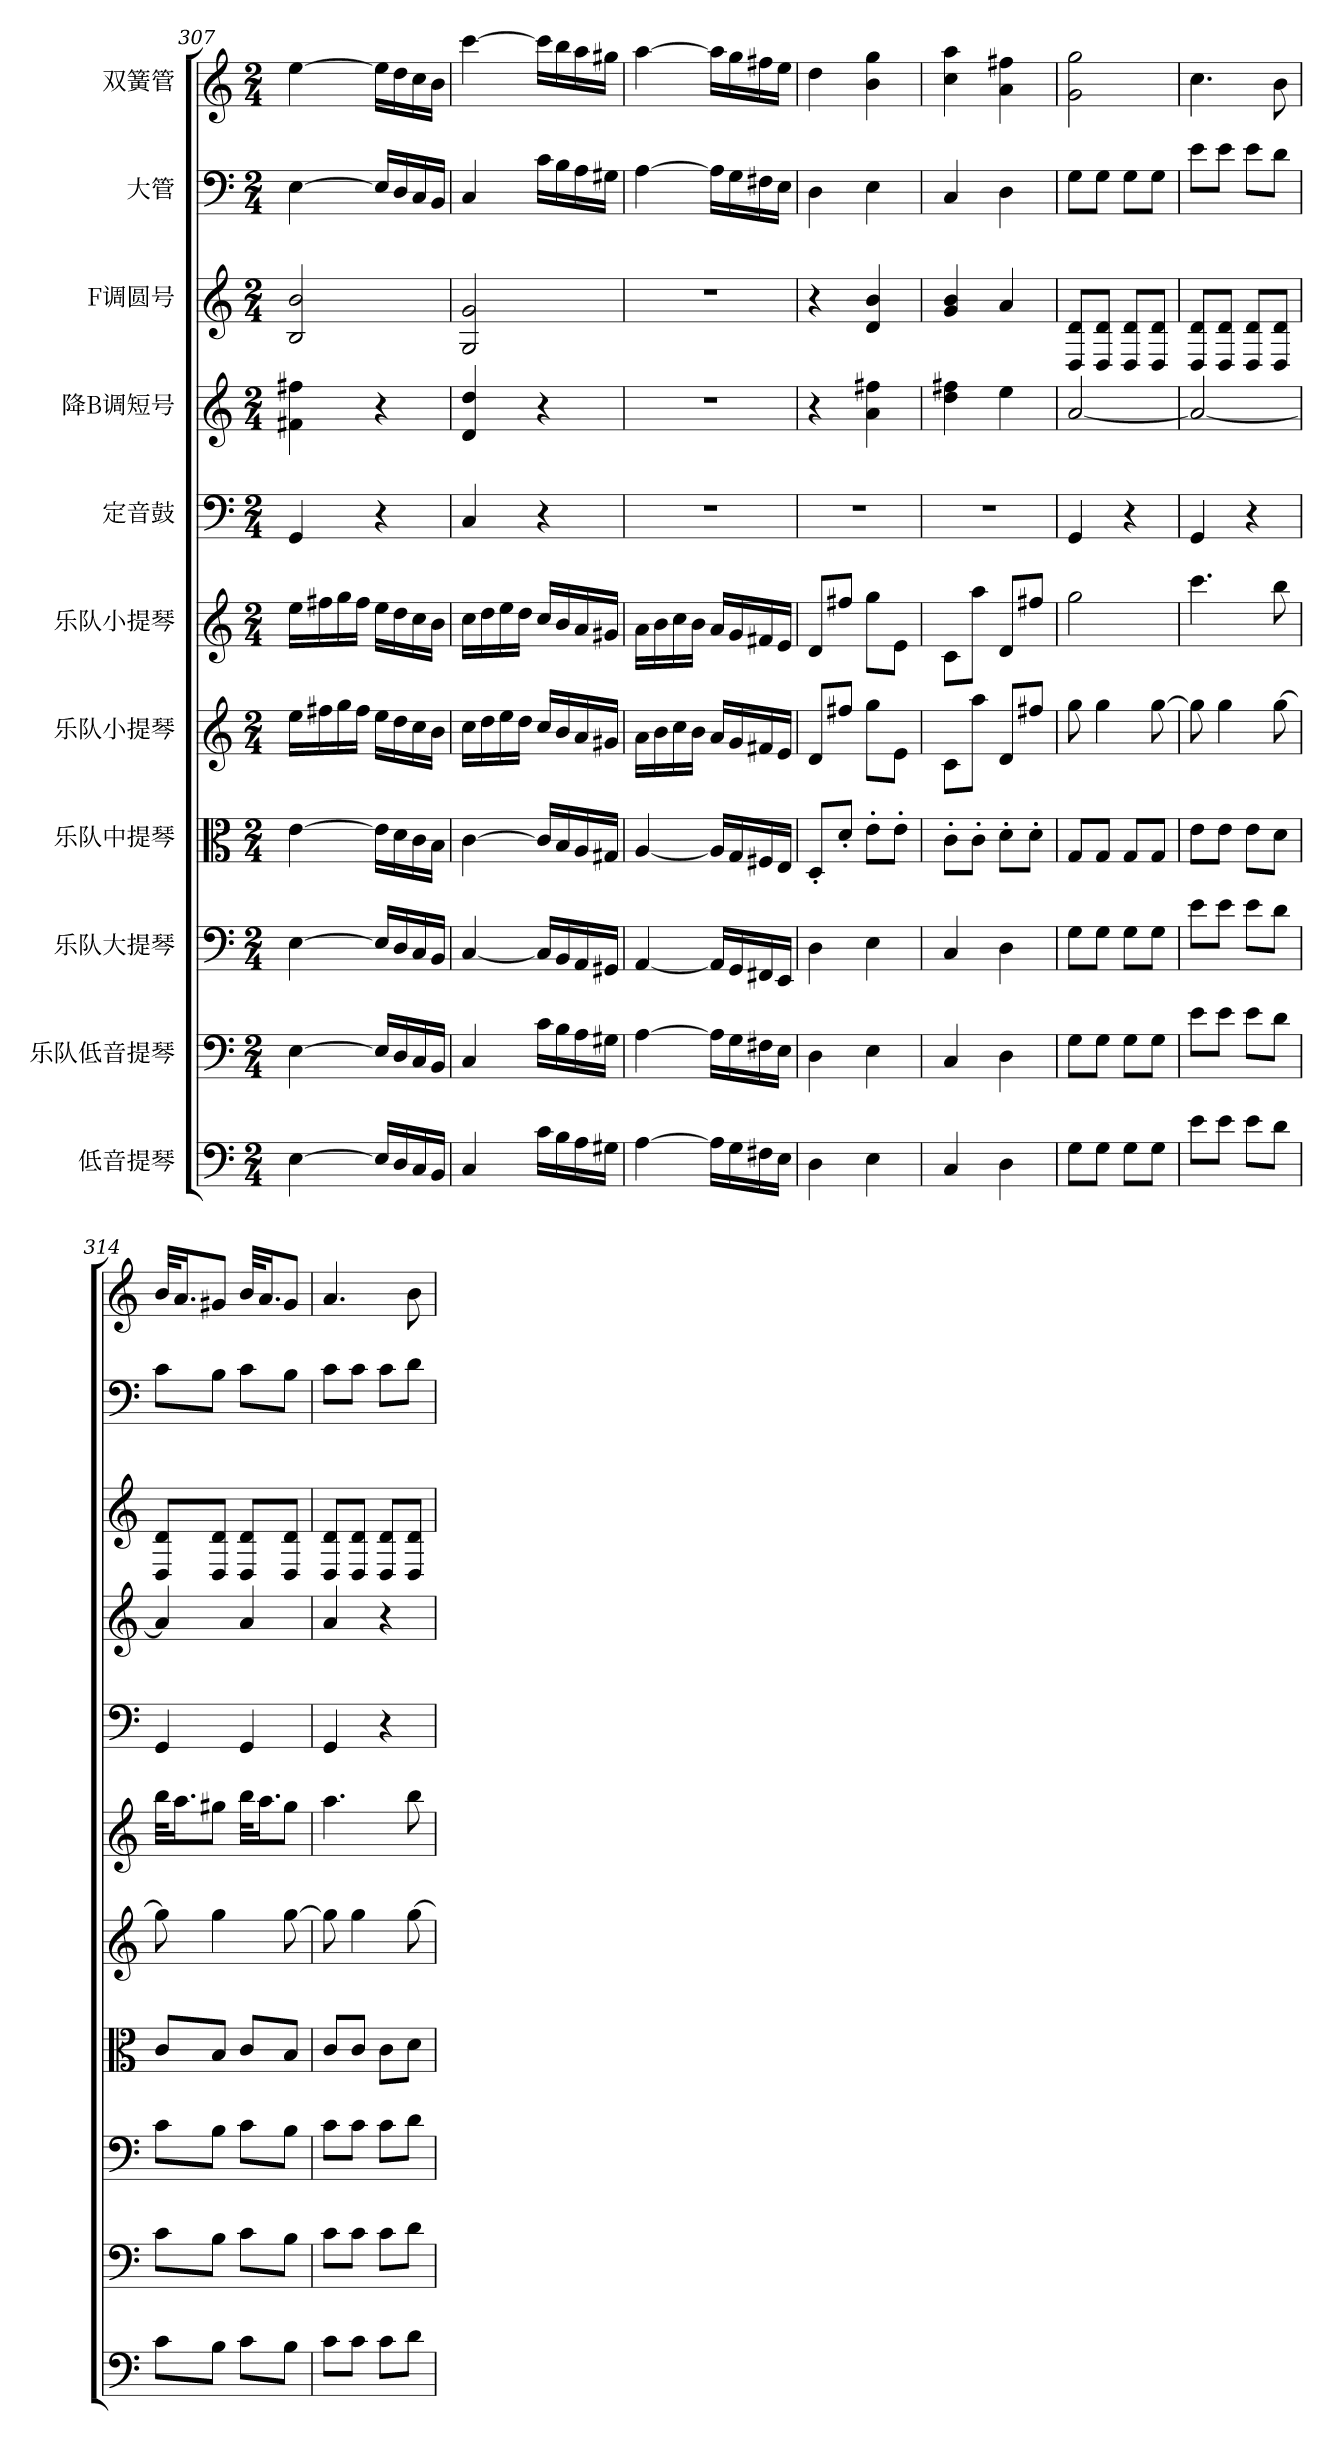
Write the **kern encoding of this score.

**kern	**kern	**kern	**kern	**kern	**kern	**kern	**kern	**kern	**kern	**kern
*part11	*part10	*part9	*part8	*part7	*part6	*part5	*part4	*part3	*part2	*part1
*staff11	*staff10	*staff9	*staff8	*staff7	*staff6	*staff5	*staff4	*staff3	*staff2	*staff1
*I"低音提琴	*I"乐队低音提琴	*I"乐队大提琴	*I"乐队中提琴	*I"乐队小提琴	*I"乐队小提琴	*I"定音鼓	*I"降B调短号	*I"F调圆号	*I"大管	*I"双簧管
*clefF4	*clefF4	*clefF4	*clefC3	*clefG2	*clefG2	*clefF4	*clefG2	*clefG2	*clefF4	*clefG2
*ITrd7c12	*ITrd7c12	*	*	*	*	*	*ITrd1c2	*ITrd4c7	*	*
*k[]	*k[]	*k[]	*k[]	*k[]	*k[]	*k[]	*k[b-e-]	*k[b-]	*k[]	*k[]
*M2/4	*M2/4	*M2/4	*M2/4	*M2/4	*M2/4	*M2/4	*M2/4	*M2/4	*M2/4	*M2/4
=307	=307	=307	=307	=307	=307	=307	=307	=307	=307	=307
[4EE\	[4EE\	[4E\	[4e\	16ee\LL	16ee\LL	4GG/	4en\ 4een\	2E/ 2e/	[4E\	[4ee\
.	.	.	.	16ff#X\	16ff#X\	.	.	.	.	.
.	.	.	.	16gg\	16gg\	.	.	.	.	.
.	.	.	.	16ff#\JJ	16ff#\JJ	.	.	.	.	.
16EE/LL]	16EE/LL]	16E/LL]	16e\LL]	16ee\LL	16ee\LL	4r	4r	.	16E/LL]	16ee\LL]
16DD/	16DD/	16D/	16d\	16dd\	16dd\	.	.	.	16D/	16dd\
16CC/	16CC/	16C/	16c\	16cc\	16cc\	.	.	.	16C/	16cc\
16BBB/JJ	16BBB/JJ	16BB/JJ	16B\JJ	16b\JJ	16b\JJ	.	.	.	16BB/JJ	16b\JJ
!!LO:PB:g=z
=308	=308	=308	=308	=308	=308	=308	=308	=308	=308	=308
4CC/	4CC/	[4C/	[4c\	16cc\LL	16cc\LL	4C/	4c/ 4cc/	2C/ 2c/	4C/	[4ccc\
.	.	.	.	16dd\	16dd\	.	.	.	.	.
.	.	.	.	16ee\	16ee\	.	.	.	.	.
.	.	.	.	16dd\JJ	16dd\JJ	.	.	.	.	.
16C\LL	16C\LL	16C/LL]	16c/LL]	16cc/LL	16cc/LL	4r	4r	.	16c\LL	16ccc\LL]
16BB\	16BB\	16BB/	16B/	16b/	16b/	.	.	.	16B\	16bb\
16AA\	16AA\	16AA/	16A/	16a/	16a/	.	.	.	16A\	16aa\
16GG#X\JJ	16GG#X\JJ	16GG#X/JJ	16G#X/JJ	16g#X/JJ	16g#X/JJ	.	.	.	16G#X\JJ	16gg#X\JJ
=309	=309	=309	=309	=309	=309	=309	=309	=309	=309	=309
[4AA\	[4AA\	[4AA/	[4A/	16a\LL	16a\LL	2r	2r	2r	[4A\	[4aa\
.	.	.	.	16b\	16b\	.	.	.	.	.
.	.	.	.	16cc\	16cc\	.	.	.	.	.
.	.	.	.	16b\JJ	16b\JJ	.	.	.	.	.
16AA\LL]	16AA\LL]	16AA/LL]	16A/LL]	16a/LL	16a/LL	.	.	.	16A\LL]	16aa\LL]
16GG\	16GG\	16GG/	16G/	16g/	16g/	.	.	.	16G\	16gg\
16FF#X\	16FF#X\	16FF#X/	16F#X/	16f#X/	16f#X/	.	.	.	16F#X\	16ff#X\
16EE\JJ	16EE\JJ	16EE/JJ	16E/JJ	16e/JJ	16e/JJ	.	.	.	16E\JJ	16ee\JJ
=310	=310	=310	=310	=310	=310	=310	=310	=310	=310	=310
4DD\	4DD\	4D\	8D'/L	8d/L	8d/L	2r	4r	4r	4D\	4dd\
.	.	.	8d'/J	8ff#X/J	8ff#X/J	.	.	.	.	.
4EE\	4EE\	4E\	8e'\L	8gg\L	8gg\L	.	4g\ 4een\	4G/ 4e/	4E\	4b\ 4gg\
.	.	.	8e'\J	8e\J	8e\J	.	.	.	.	.
=311	=311	=311	=311	=311	=311	=311	=311	=311	=311	=311
4CC/	4CC/	4C/	8c'\L	8c\L	8c\L	2r	4cc\ 4een\	4c/ 4e/	4C/	4cc\ 4aa\
.	.	.	8c'\J	8aa\J	8aa\J	.	.	.	.	.
4DD\	4DD\	4D\	8d'\L	8d/L	8d/L	.	4dd\	4d/	4D\	4a\ 4ff#X\
.	.	.	8d'\J	8ff#X/J	8ff#X/J	.	.	.	.	.
=312	=312	=312	=312	=312	=312	=312	=312	=312	=312	=312
8GG\L	8GG\L	8G\L	8G/L	8gg\	2gg\	4GG/	[2g/	8GG/ 8G/L	8G\L	2g\ 2gg\
8GG\J	8GG\J	8G\J	8G/J	4gg\	.	.	.	8GG/ 8G/J	8G\J	.
8GG\L	8GG\L	8G\L	8G/L	.	.	4r	.	8GG/ 8G/L	8G\L	.
8GG\J	8GG\J	8G\J	8G/J	[8gg\	.	.	.	8GG/ 8G/J	8G\J	.
!!LO:PB:g=z
=313	=313	=313	=313	=313	=313	=313	=313	=313	=313	=313
8E\L	8E\L	8e\L	8e\L	8gg\]	4.ccc\	4GG/	2g/_	8GG/ 8G/L	8e\L	4.cc\
8E\J	8E\J	8e\J	8e\J	4gg\	.	.	.	8GG/ 8G/J	8e\J	.
8E\L	8E\L	8e\L	8e\L	.	.	4r	.	8GG/ 8G/L	8e\L	.
8D\J	8D\J	8d\J	8d\J	[8gg\	8bb\	.	.	8GG/ 8G/J	8d\J	8b\
=314	=314	=314	=314	=314	=314	=314	=314	=314	=314	=314
8C\L	8C\L	8c\L	8c/L	8gg\]	32bb\KLL	4GG/	4g/]	8GG/ 8G/L	8c\L	32b/KLL
.	.	.	.	.	16.aa\J	.	.	.	.	16.a/J
8BB\J	8BB\J	8B\J	8B/J	4gg\	8gg#X\J	.	.	8GG/ 8G/J	8B\J	8g#X/J
8C\L	8C\L	8c\L	8c/L	.	32bb\KLL	4GG/	4g/	8GG/ 8G/L	8c\L	32b/KLL
.	.	.	.	.	16.aa\J	.	.	.	.	16.a/J
8BB\J	8BB\J	8B\J	8B/J	[8gg\	8gg#\J	.	.	8GG/ 8G/J	8B\J	8g#/J
=315	=315	=315	=315	=315	=315	=315	=315	=315	=315	=315
8C\L	8C\L	8c\L	8c/L	8gg\]	4.aa\	4GG/	4g/	8GG/ 8G/L	8c\L	4.a/
8C\J	8C\J	8c\J	8c/J	4gg\	.	.	.	8GG/ 8G/J	8c\J	.
8C\L	8C\L	8c\L	8c\L	.	.	4r	4r	8GG/ 8G/L	8c\L	.
8D\J	8D\J	8d\J	8d\J	[8gg\	8bb\	.	.	8GG/ 8G/J	8d\J	8b\
=	=	=	=	=	=	=	=	=	=	=
*-	*-	*-	*-	*-	*-	*-	*-	*-	*-	*-
